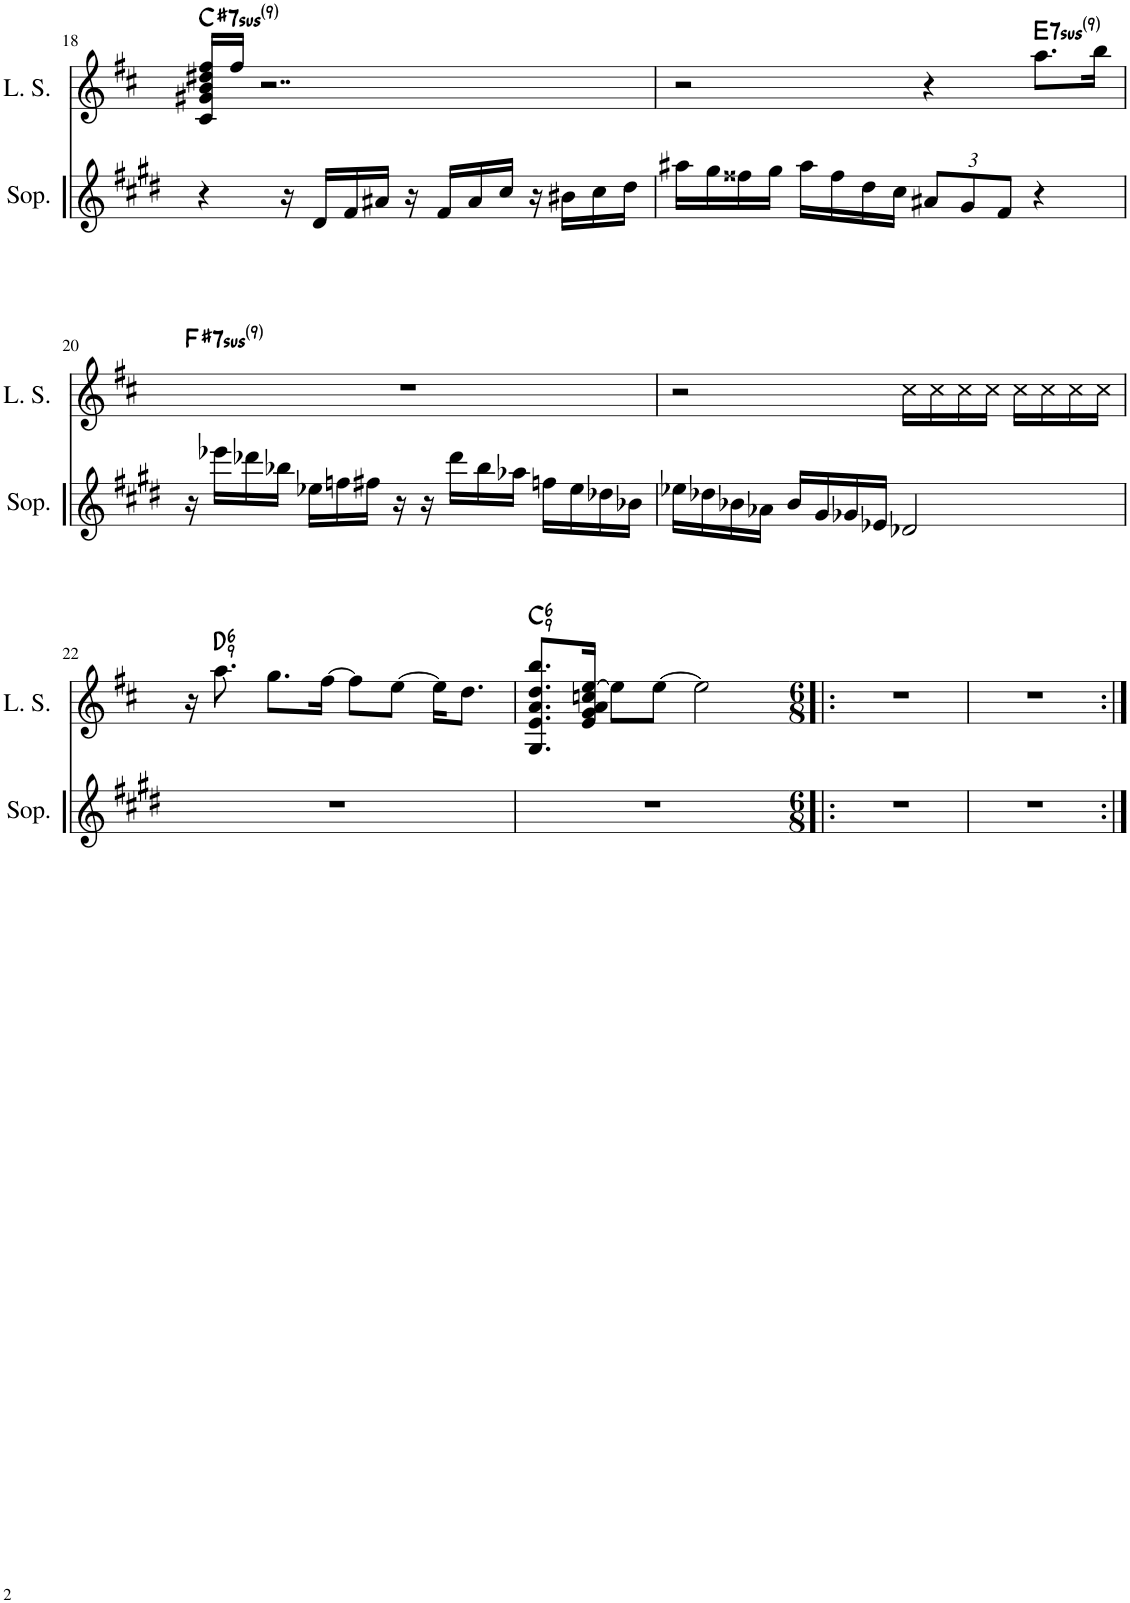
**kern	**kern	**harte
*part2	*part1	*part1
*staff2	*staff1	*
*I"Saxofone Soprano	*I"Lead Sheet	*
*I'Sop.	*I'L. S.	*
!!LO:PB:g=z
*clefG2	*clefG2	*
*Trd1c2	*	*
*k[f#c#g#d#]	*k[f#c#]	*
*M4/4	*M4/4	*
=18	=18	=18
!	!	!LO:H:kt=79
4r	16c#/ 16g#X/ 16b/ 16dd#X/ 16ff#/LL	C#:7(7)
.	16ff#/JJ	.
.	2..r	.
16r	.	.
16d#/LL	.	.
16f#/	.	.
16a#X/JJ	.	.
16r	.	.
16f#/LL	.	.
16a#/	.	.
16cc#/JJ	.	.
16r	.	.
16b#X\LL	.	.
16cc#\	.	.
16dd#\JJ	.	.
=19	=19	=19
16aa#X\LL	2r	.
16gg#\	.	.
16ff##X\	.	.
16gg#\JJ	.	.
16aa#\LL	.	.
16ff##\	.	.
16dd#\	.	.
16cc#\JJ	.	.
*Xbrackettup	*	*
12a#X/L	4r	.
12g#/	.	.
12f#/J	.	.
!	!	!LO:H:kt=79
4r	8.aa\L	E:7(7)
.	16bb\Jk	.
!!LO:LB:g=z
=20	=20	=20
!	!	!LO:H:kt=79
16r	1r	F#:7(7)
16eee-X\LL	.	.
16ddd-X\	.	.
16bb-X\JJ	.	.
16ee-X\LL	.	.
16ffn\	.	.
16ff#X\JJ	.	.
16r	.	.
16r	.	.
16ddd-\LL	.	.
16bb-\	.	.
16aa-X\JJ	.	.
16ffn\LL	.	.
16ee-\	.	.
16dd-X\	.	.
16b-X\JJ	.	.
=21	=21	=21
16ee-X\LL	2r	.
16dd-X\	.	.
16b-X\	.	.
16a-X\JJ	.	.
16b-/LL	.	.
16g#/	.	.
16g-X/	.	.
16e-X/JJ	.	.
2d-X/	16cc#\LL	.
.	16cc#\	.
.	16cc#\	.
.	16cc#\JJ	.
.	16cc#\LL	.
.	16cc#\	.
.	16cc#\	.
.	16cc#\JJ	.
!!LO:LB:g=z
=22	=22	=22
1r	16r	.
!	!	!LO:H:kt=6
.	8.aa\	D:maj6(9)
.	8.gg\L	.
.	[16ff#\Jk	.
.	8ff#\L]	.
.	[8ee\J	.
.	16ee\KL]	.
.	8.dd\J	.
=23	=23	=23
!	!	!LO:H:kt=6
1r	8.G/ 8.e/ 8.a/ 8.dd/ 8.bb/L	C:maj6(9)
.	16e/ 16g/ 16a/ 16ccn/ [16ee/Jk	.
.	8ee\L]	.
.	[8ee\J	.
.	2ee\]	.
=24!|:	=24!|:	=24!|:
*M6/8	*M6/8	*
2.r	2.r	.
=25	=25	=25
2.r	2.r	.
=:|!	=:|!	=:|!
*-	*-	*-
